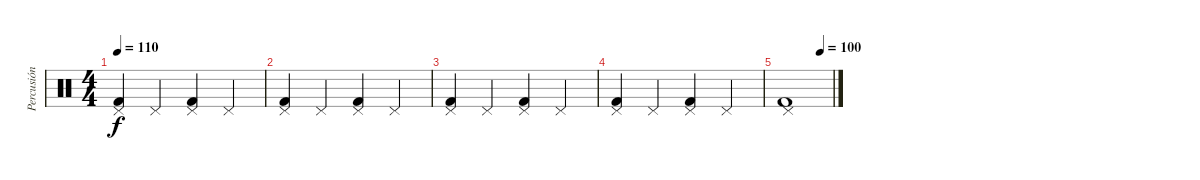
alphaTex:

\track ("Percusión" "Percusión") {instrument percussion}
\staff {score}
\articulation defaults
\ts (4 4)
\tempo 110
\clef neutral
\ks c
("Pedal Hi-Hat (hit)" "Kick (hit) 2").4{dy f} "Pedal Hi-Hat (hit)".4 ("Pedal Hi-Hat (hit)" "Kick (hit) 2").4 "Pedal Hi-Hat (hit)".4 |
("Pedal Hi-Hat (hit)" "Kick (hit) 2").4 "Pedal Hi-Hat (hit)".4 ("Pedal Hi-Hat (hit)" "Kick (hit) 2").4 "Pedal Hi-Hat (hit)".4 |
("Pedal Hi-Hat (hit)" "Kick (hit) 2").4 "Pedal Hi-Hat (hit)".4 ("Pedal Hi-Hat (hit)" "Kick (hit) 2").4 "Pedal Hi-Hat (hit)".4 |
("Pedal Hi-Hat (hit)" "Kick (hit) 2").4 "Pedal Hi-Hat (hit)".4 ("Pedal Hi-Hat (hit)" "Kick (hit) 2").4 "Pedal Hi-Hat (hit)".4 |
\tempo (100 0.75)
("Pedal Hi-Hat (hit)" "Kick (hit) 2").1
